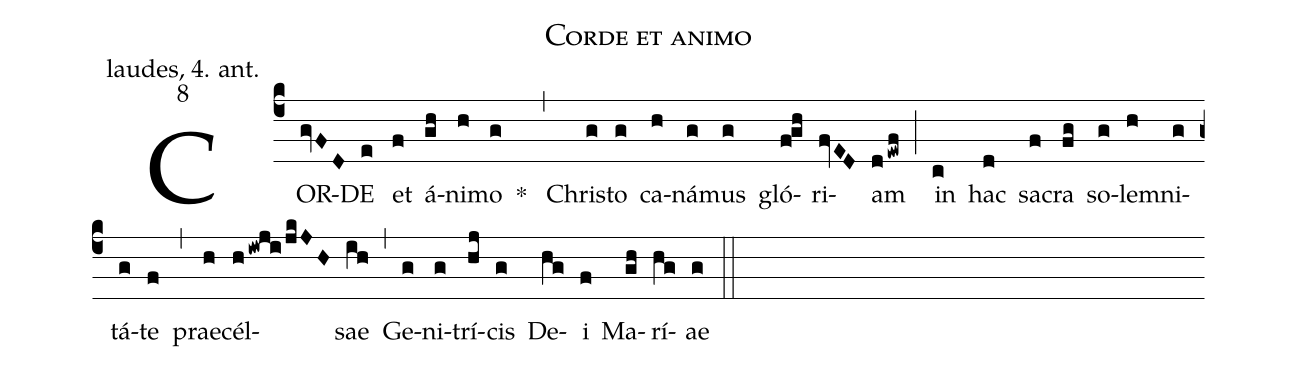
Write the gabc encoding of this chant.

name: Corde et animo;
office-part: laudes, 4. ant.;
mode: 8;
%%
(c4) COR(gvFD)DE(e) et(f) á(gh)ni(h)mo(g) * (,)
Chris(g)to(g) ca(h)ná(g)mus(g) gló(f!gh)ri(fvED)am(dewf) (;)
in(c) hac(d) sac(f)ra(fg) so(g)lem(h)ni(g)tá(g)te(f) (,)
prae(h)cél(hiwji/jkJH)sae(ih) (,)
Ge(g)ni(g)trí(hj)cis(g) De(hg)i(f) Ma(gh)rí(hg)ae(g) (::)
